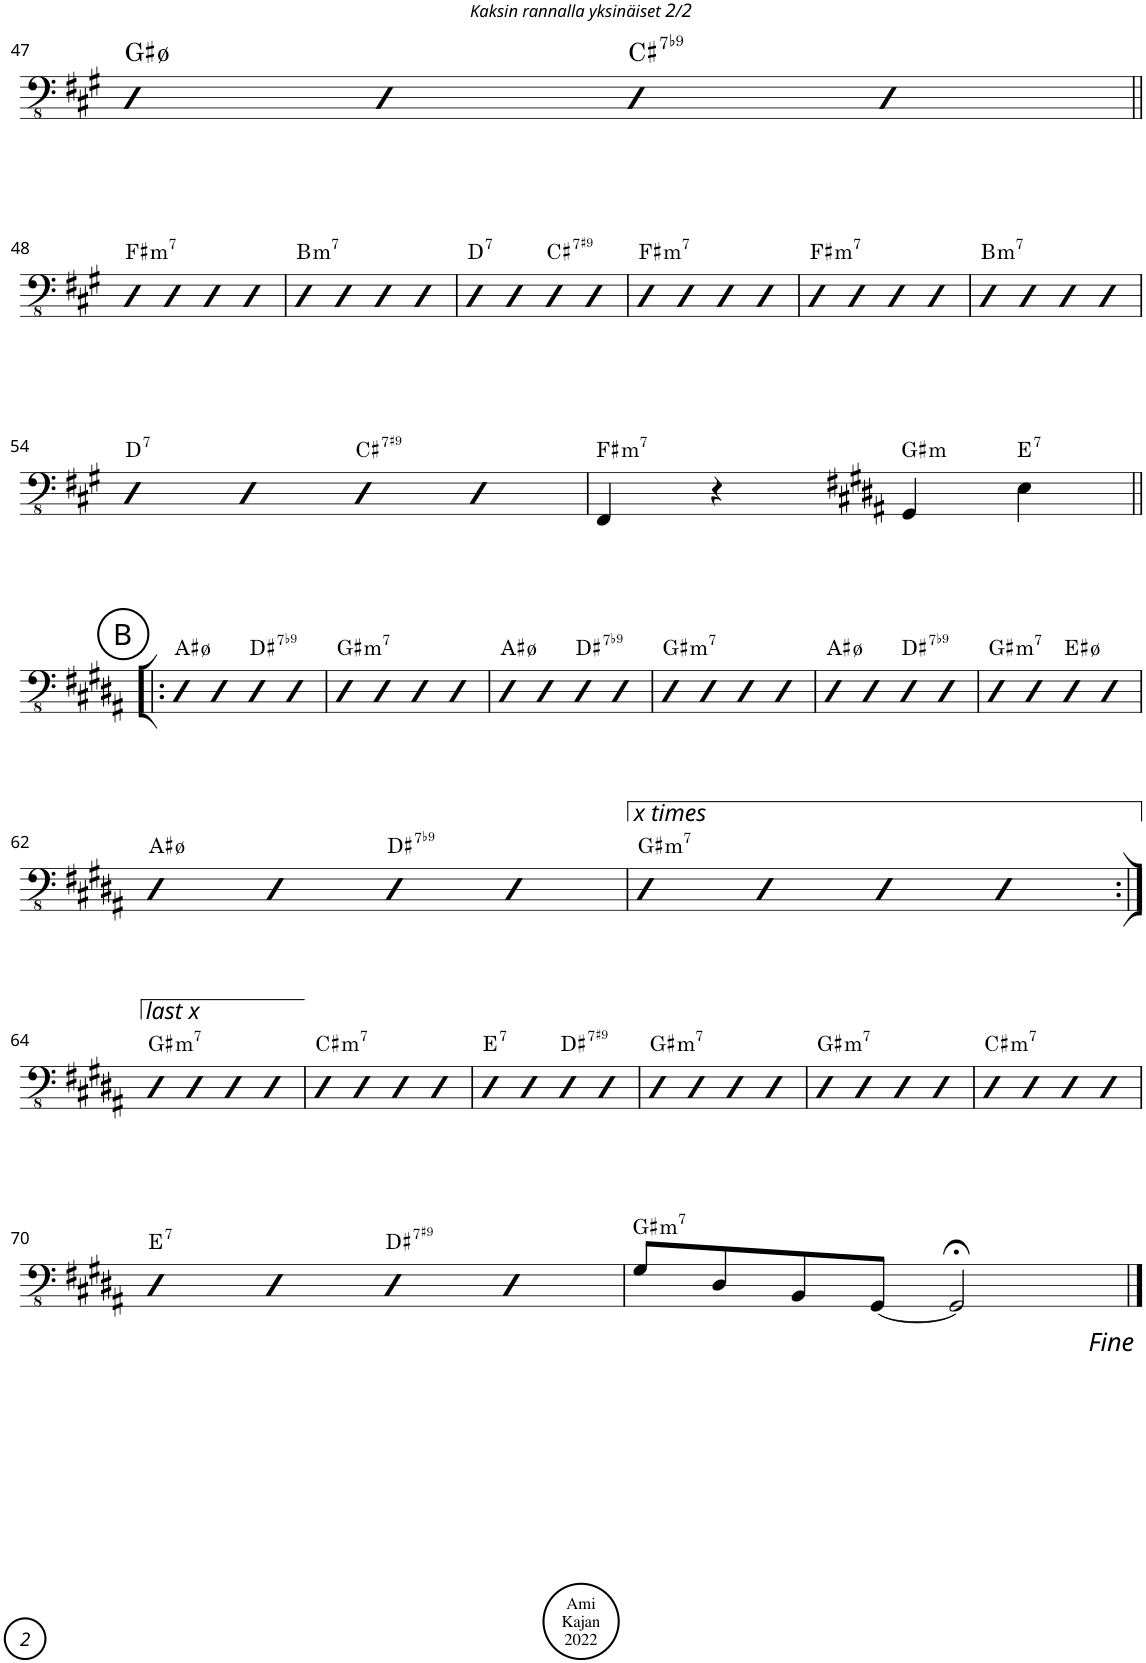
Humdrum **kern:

**kern	**harte
*part1	*part1
*staff1	*
*I"Acoustic Bass	*
*I'Bass	*
!!LO:PB:g=z
*clefFv4	*
*k[f#c#g#]	*
*M4/4	*
*met(c)	*
=47	=47
4CC#	G#:hdim7
4CC#	.
!	!LO:H:kt=7
4CC#	C#:7(b9)
4CC#	.
!!LO:LB:g=z
=48||	=48||
!	!LO:H:kt=m7
4CC#	F#:min7
4CC#	.
4CC#	.
4CC#	.
=49	=49
!	!LO:H:kt=m7
4CC#	B:min7
4CC#	.
4CC#	.
4CC#	.
=50	=50
!	!LO:H:kt=7
4CC#	D:7
4CC#	.
!	!LO:H:kt=7
4CC#	C#:7(#9)
4CC#	.
=51	=51
!	!LO:H:kt=m7
4CC#	F#:min7
4CC#	.
4CC#	.
4CC#	.
=52	=52
!	!LO:H:kt=m7
4CC#	F#:min7
4CC#	.
4CC#	.
4CC#	.
=53	=53
!	!LO:H:kt=m7
4CC#	B:min7
4CC#	.
4CC#	.
4CC#	.
!!LO:LB:g=z
=54	=54
!	!LO:H:kt=7
4CC#	D:7
4CC#	.
!	!LO:H:kt=7
4CC#	C#:7(#9)
4CC#	.
=55	=55
!	!LO:H:kt=m7
4FFF#/	F#:min7
4r	.
!	!LO:H:kt=m
4GGG#/	G#:min
!	!LO:H:kt=7
4EE\	E:7
!!LO:LB:g=z
!!LO:REH:place=s1:a:cj:enc=circle:fs=14:t=B
=56!|:	=56!|:
*k[f#c#g#d#a#]	*
4DD#	A#:hdim7
4DD#	.
!	!LO:H:kt=7
4DD#	D#:7(b9)
4DD#	.
=57	=57
!	!LO:H:kt=m7
4DD#	G#:min7
4DD#	.
4DD#	.
4DD#	.
=58	=58
4DD#	A#:hdim7
4DD#	.
!	!LO:H:kt=7
4DD#	D#:7(b9)
4DD#	.
=59	=59
!	!LO:H:kt=m7
4DD#	G#:min7
4DD#	.
4DD#	.
4DD#	.
=60	=60
4DD#	A#:hdim7
4DD#	.
!	!LO:H:kt=7
4DD#	D#:7(b9)
4DD#	.
=61	=61
!	!LO:H:kt=m7
4DD#	G#:min7
4DD#	.
4DD#	E#:hdim7
4DD#	.
!!LO:LB:g=z
=62	=62
4DD#	A#:hdim7
4DD#	.
!	!LO:H:kt=7
4DD#	D#:7(b9)
4DD#	.
=63	=63
!	!LO:H:kt=m7
4DD#	G#:min7
4DD#	.
4DD#	.
4DD#	.
!!LO:LB:g=z
=64:|!	=64:|!
!	!LO:H:kt=m7
4DD#	G#:min7
4DD#	.
4DD#	.
4DD#	.
=65	=65
!	!LO:H:kt=m7
4DD#	C#:min7
4DD#	.
4DD#	.
4DD#	.
=66	=66
!	!LO:H:kt=7
4DD#	E:7
4DD#	.
!	!LO:H:kt=7
4DD#	D#:7(#9)
4DD#	.
=67	=67
!	!LO:H:kt=m7
4DD#	G#:min7
4DD#	.
4DD#	.
4DD#	.
=68	=68
!	!LO:H:kt=m7
4DD#	G#:min7
4DD#	.
4DD#	.
4DD#	.
=69	=69
!	!LO:H:kt=m7
4DD#	C#:min7
4DD#	.
4DD#	.
4DD#	.
!!LO:LB:g=z
=70	=70
!	!LO:H:kt=7
4DD#	E:7
4DD#	.
!	!LO:H:kt=7
4DD#	D#:7(#9)
4DD#	.
=71	=71
!	!LO:H:kt=m7
8GG#/L	G#:min7
8DD#/	.
8BBB/	.
[8GGG#/J	.
2GGG#;</]	.
==	==
*-	*-
